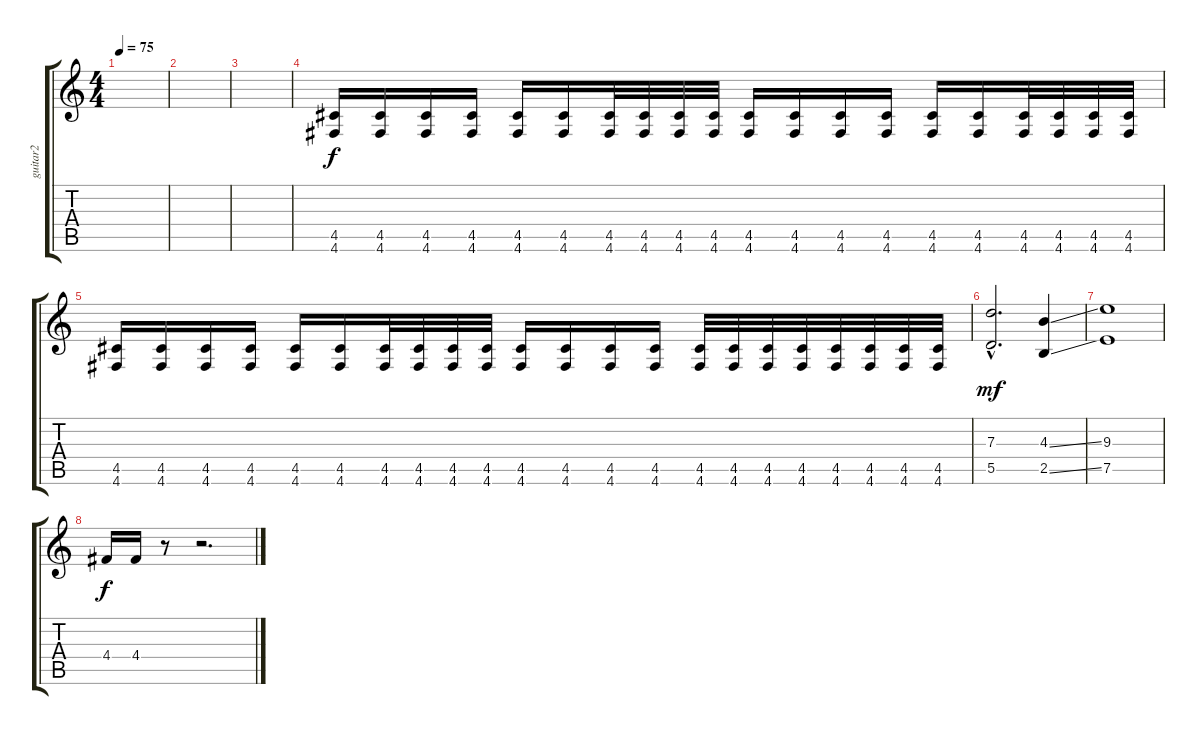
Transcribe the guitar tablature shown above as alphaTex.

\track ("guitar2" "guitar2") {instrument distortionguitar}
\staff {score tabs}
\tuning (E4 B3 G3 D3 A2 D2) {hide}
\ts (4 4)
\tempo 75
\clef g2
\ks c
|
|
|
(4.5 4.6).16 (4.5 4.6).16 (4.5 4.6).16 (4.5 4.6).16 (4.5 4.6).16 (4.5 4.6).16 (4.5 4.6).32 (4.5 4.6).32 (4.5 4.6).32 (4.5 4.6).32 (4.5 4.6).16 (4.5 4.6).16 (4.5 4.6).16 (4.5 4.6).16 (4.5 4.6).16 (4.5 4.6).16 (4.5 4.6).32 (4.5 4.6).32 (4.5 4.6).32 (4.5 4.6).32 |
(4.5 4.6).16 (4.5 4.6).16 (4.5 4.6).16 (4.5 4.6).16 (4.5 4.6).16 (4.5 4.6).16 (4.5 4.6).32 (4.5 4.6).32 (4.5 4.6).32 (4.5 4.6).32 (4.5 4.6).16 (4.5 4.6).16 (4.5 4.6).16 (4.5 4.6).16 (4.5 4.6).32 (4.5 4.6).32 (4.5 4.6).32 (4.5 4.6).32 (4.5 4.6).32 (4.5 4.6).32 (4.5 4.6).32 (4.5 4.6).32 |
(7.3{hac} 5.5{hac}).2{d dy mf} (4.3{ss} 2.5{ss}).4 |
(9.3 7.5).1 |
4.4.16{dy f} 4.4.16 r.8 r.2{d}
